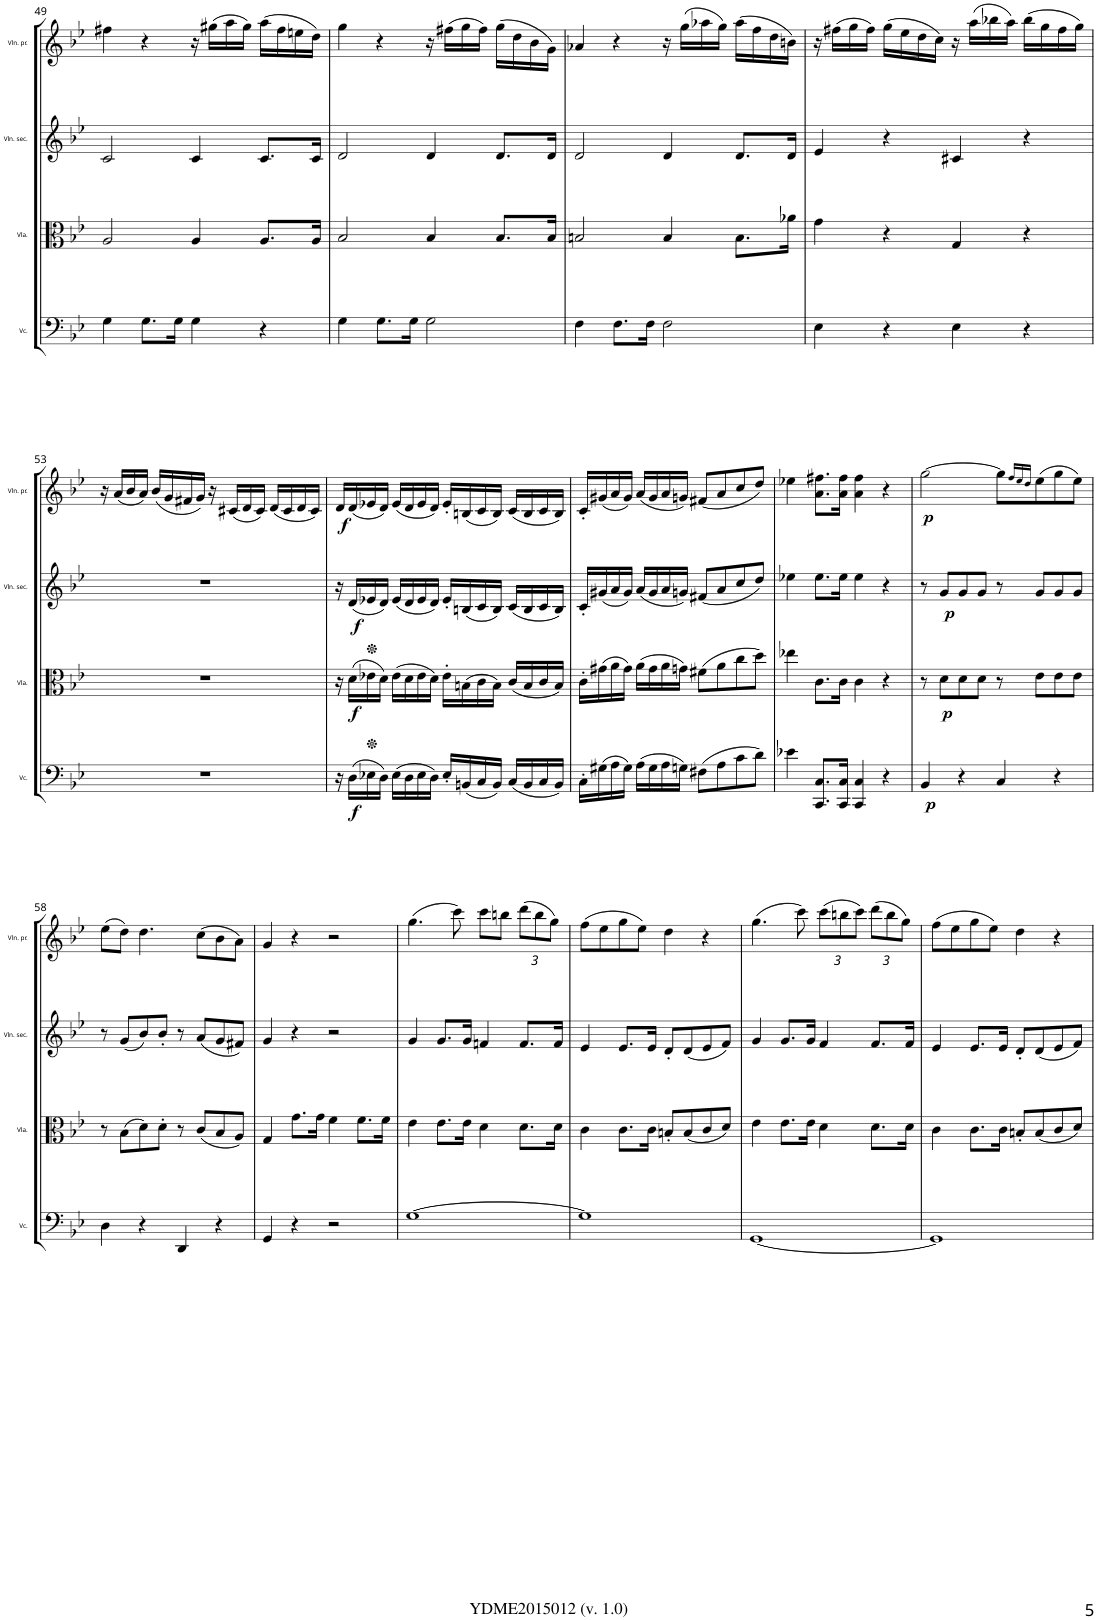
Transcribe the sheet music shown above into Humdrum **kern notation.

**kern	**dynam	**kern	**dynam	**kern	**dynam	**kern	**dynam
*part4	*part4	*part3	*part3	*part2	*part2	*part1	*part1
*staff4	*staff4	*staff3	*staff3	*staff2	*staff2	*staff1	*staff1
*I"Violoncelle	*	*I"Viola	*	*I"Violino secondo	*	*I"Violino primo	*
*I'Vc.	*	*I'Vla.	*	*I'Vln. sec.	*	*I'Vln. pr.	*
!!LO:PB:g=z
*clefF4	*	*clefC3	*	*clefG2	*	*clefG2	*
*k[b-e-]	*	*k[b-e-]	*	*k[b-e-]	*	*k[b-e-]	*
*B-:	*	*B-:	*	*B-:	*	*B-:	*
*M2/2	*	*M2/2	*	*M2/2	*	*M2/2	*
*met(c|)	*	*met(c|)	*	*met(c|)	*	*met(c|)	*
=49	=49	=49	=49	=49	=49	=49	=49
4G\	.	2A/	.	2c/	.	4ff#X\	.
8.G\L	.	.	.	.	.	4r	.
16G\Jk	.	.	.	.	.	.	.
4G\	.	4A/	.	4c/	.	16r	.
.	.	.	.	.	.	(16gg#X\LL	.
.	.	.	.	.	.	16aa\	.
.	.	.	.	.	.	16gg#\JJ)	.
4r	.	8.A/L	.	8.c/L	.	(16aa\LL	.
.	.	.	.	.	.	16ff#\	.
.	.	.	.	.	.	16een\	.
.	.	16A/Jk	.	16c/Jk	.	16dd\JJ)	.
=50	=50	=50	=50	=50	=50	=50	=50
4G\	.	2B-/	.	2d/	.	4gg\	.
8.G\L	.	.	.	.	.	4r	.
16G\Jk	.	.	.	.	.	.	.
2G\	.	4B-/	.	4d/	.	16r	.
.	.	.	.	.	.	(16ff#X\LL	.
.	.	.	.	.	.	16gg\	.
.	.	.	.	.	.	16ff#\JJ)	.
.	.	8.B-/L	.	8.d/L	.	(16gg\LL	.
.	.	.	.	.	.	16dd\	.
.	.	.	.	.	.	16b-\	.
.	.	16B-/Jk	.	16d/Jk	.	16g\JJ)	.
=51	=51	=51	=51	=51	=51	=51	=51
4F\	.	2Bn/	.	2d/	.	4a-X/	.
8.F\L	.	.	.	.	.	4r	.
16F\Jk	.	.	.	.	.	.	.
2F\	.	4B/	.	4d/	.	16r	.
.	.	.	.	.	.	(16gg\LL	.
.	.	.	.	.	.	16aa-X\	.
.	.	.	.	.	.	16gg\JJ)	.
.	.	8.B\L	.	8.d/L	.	(16aa-\LL	.
.	.	.	.	.	.	16ff\	.
.	.	.	.	.	.	16dd\	.
.	.	16a-X\Jk	.	16d/Jk	.	16bn\JJ)	.
=52	=52	=52	=52	=52	=52	=52	=52
4E-\	.	4g\	.	4e-/	.	16r	.
.	.	.	.	.	.	(16ff#X\LL	.
.	.	.	.	.	.	16gg\	.
.	.	.	.	.	.	16ff#\JJ)	.
4r	.	4r	.	4r	.	(16gg\LL	.
.	.	.	.	.	.	16ee-\	.
.	.	.	.	.	.	16dd\	.
.	.	.	.	.	.	16cc\JJ)	.
4E-\	.	4G/	.	4c#X/	.	16r	.
.	.	.	.	.	.	(16aa\LL	.
.	.	.	.	.	.	16bb-X\	.
.	.	.	.	.	.	16aa\JJ)	.
4r	.	4r	.	4r	.	(16bb-\LL	.
.	.	.	.	.	.	16gg\	.
.	.	.	.	.	.	16ff#\	.
.	.	.	.	.	.	16gg\JJ)	.
!!LO:LB:g=z
=53	=53	=53	=53	=53	=53	=53	=53
1r	.	1r	.	1r	.	16r	.
.	.	.	.	.	.	(16a/LL	.
.	.	.	.	.	.	16b-/	.
.	.	.	.	.	.	16a/JJ)	.
.	.	.	.	.	.	(16b-/LL	.
.	.	.	.	.	.	16g/	.
.	.	.	.	.	.	16f#X/	.
.	.	.	.	.	.	16g/JJ)	.
.	.	.	.	.	.	16r	.
.	.	.	.	.	.	(16c#X/LL	.
.	.	.	.	.	.	16d/	.
.	.	.	.	.	.	16c#/JJ)	.
.	.	.	.	.	.	(16d/LL	.
.	.	.	.	.	.	16c#/	.
.	.	.	.	.	.	16d/	.
.	.	.	.	.	.	16c#/JJ)	.
=54	=54	=54	=54	=54	=54	=54	=54
!	!	!	!	!	!	!	!LO:DY:b
16r	.	16r	.	16r	.	16d/LL	f
!	!LO:DY:b	!	!LO:DY:b	!	!LO:DY:b	!	!
(16D\LL	f	(16d\LL	f	(16d/LL	f	(16d/	.
16E-X\	.	16e-X\	.	16e-X/	.	16e-X/	.
16D\JJ)	.	16d\JJ)	.	16d/JJ)	.	16d/JJ)	.
(16E-\LL	.	(16e-\LL	.	(16e-/LL	.	(16e-/LL	.
16D\	.	16d\	.	16d/	.	16d/	.
16E-\	.	16e-\	.	16e-/	.	16e-/	.
16D\JJ)	.	16d\JJ)	.	16d/JJ)	.	16d/JJ)	.
16E-'/LL	.	16e-'\LL	.	16e-'/LL	.	16e-'/LL	.
(16BBn/	.	(16Bn\	.	(16Bn/	.	(16Bn/	.
16C/	.	16c\	.	16c/	.	16c/	.
16BB/JJ)	.	16B\JJ)	.	16B/JJ)	.	16B/JJ)	.
(16C/LL	.	(16c/LL	.	(16c/LL	.	(16c/LL	.
16BB/	.	16B/	.	16B/	.	16B/	.
16C/	.	16c/	.	16c/	.	16c/	.
16BB/JJ)	.	16B/JJ)	.	16B/JJ)	.	16B/JJ)	.
=55	=55	=55	=55	=55	=55	=55	=55
16C'\LL	.	16c'\LL	.	16c'/LL	.	16c'/LL	.
(16G#X\	.	(16g#X\	.	(16g#X/	.	(16g#X/	.
16A\	.	16a\	.	16a/	.	16a/	.
16G#\JJ)	.	16g#\JJ)	.	16g#/JJ)	.	16g#/JJ)	.
(16A\LL	.	(16a\LL	.	(16a/LL	.	(16a/LL	.
16G#\	.	16g#\	.	16g#/	.	16g#/	.
16A\	.	16a\	.	16a/	.	16a/	.
16Gn\JJ)	.	16gn\JJ)	.	16gn/JJ)	.	16gn/JJ)	.
(8F#X\L	.	(8f#X\L	.	(8f#X/L	.	(8f#X/L	.
8A\	.	8a\	.	8a/	.	8a/	.
8c\	.	8cc\	.	8cc/	.	8cc/	.
8d\J)	.	8dd\J)	.	8dd/J)	.	8dd/J)	.
=56	=56	=56	=56	=56	=56	=56	=56
4e-X\	.	4ee-X\	.	4ee-X\	.	4ee-X\	.
8.CC/ 8.C/L	.	8.c\L	.	8.ee-\L	.	8.a\ 8.ff#X\L	.
16CC/ 16C/Jk	.	16c\Jk	.	16ee-\Jk	.	16a\ 16ff#\Jk	.
4CC/ 4C/	.	4c\	.	4ee-\	.	4a\ 4ff#\	.
4r	.	4r	.	4r	.	4r	.
=57	=57	=57	=57	=57	=57	=57	=57
!	!LO:DY:b	!	!	!	!	!	!LO:DY:b
4BB-/	p	8r	.	8r	.	[2gg\	p
!	!	!	!LO:DY:b	!	!LO:DY:b	!	!
.	.	8d\L	p	8g/L	p	.	.
4r	.	8d\	.	8g/	.	.	.
.	.	8d\J	.	8g/J	.	.	.
4C/	.	8r	.	8r	.	8gg\L]	.
.	.	.	.	.	.	16qff/LL	.
.	.	.	.	.	.	16qee-/	.
.	.	.	.	.	.	16qdd/JJ	.
.	.	8e-\L	.	8g/L	.	(8ee-\	.
4r	.	8e-\	.	8g/	.	8gg\	.
.	.	8e-\J	.	8g/J	.	8ee-\J)	.
!!LO:LB:g=z
=58	=58	=58	=58	=58	=58	=58	=58
4D\	.	8r	.	8r	.	(8ee-\L	.
.	.	(8B-\L	.	(8g/L	.	8dd\J)	.
4r	.	8d\)	.	8b-/)	.	4.dd\	.
.	.	8d'\J	.	8b-'/J	.	.	.
4DD/	.	8r	.	8r	.	.	.
.	.	(8c/L	.	(8a/L	.	(8cc\L	.
4r	.	8B-/	.	8g/	.	8b-\	.
.	.	8A/J)	.	8f#X/J)	.	8a\J)	.
=59	=59	=59	=59	=59	=59	=59	=59
4GG/	.	4G/	.	4g/	.	4g/	.
4r	.	8.g\L	.	4r	.	4r	.
.	.	16g\Jk	.	.	.	.	.
2r	.	4f\	.	2r	.	2r	.
.	.	8.f\L	.	.	.	.	.
.	.	16f\Jk	.	.	.	.	.
=60	=60	=60	=60	=60	=60	=60	=60
[1G	.	4e-\	.	4g/	.	(4.gg\	.
.	.	8.e-\L	.	8.g/L	.	.	.
.	.	.	.	.	.	8ccc\)	.
.	.	16e-\Jk	.	16g/Jk	.	.	.
.	.	4d\	.	4fn/	.	8ccc\L	.
.	.	.	.	.	.	8bbn\J	.
*	*	*	*	*	*	*Xbrackettup	*
.	.	8.d\L	.	8.f/L	.	(12ddd\L	.
.	.	.	.	.	.	12bb\	.
.	.	.	.	.	.	12gg\J)	.
.	.	16d\Jk	.	16f/Jk	.	.	.
=61	=61	=61	=61	=61	=61	=61	=61
1G]	.	4c\	.	4e-/	.	(8ff\L	.
.	.	.	.	.	.	8ee-\	.
.	.	8.c\L	.	8.e-/L	.	8gg\	.
.	.	.	.	.	.	8ee-\J)	.
.	.	16c\Jk	.	16e-/Jk	.	.	.
.	.	8Bn'/L	.	8d'/L	.	4dd\	.
.	.	(8B/	.	(8d/	.	.	.
.	.	8c/	.	8e-/	.	4r	.
.	.	8d/J)	.	8f/J)	.	.	.
=62	=62	=62	=62	=62	=62	=62	=62
[1GG	.	4e-\	.	4g/	.	(4.gg\	.
.	.	8.e-\L	.	8.g/L	.	.	.
.	.	.	.	.	.	8ccc\)	.
.	.	16e-\Jk	.	16g/Jk	.	.	.
.	.	4d\	.	4f/	.	(12ccc\L	.
.	.	.	.	.	.	12bbn\	.
.	.	.	.	.	.	12ccc\J)	.
.	.	8.d\L	.	8.f/L	.	(12ddd\L	.
.	.	.	.	.	.	12bb\	.
.	.	.	.	.	.	12gg\J)	.
.	.	16d\Jk	.	16f/Jk	.	.	.
=63	=63	=63	=63	=63	=63	=63	=63
1GG]	.	4c\	.	4e-/	.	(8ff\L	.
.	.	.	.	.	.	8ee-\	.
.	.	8.c\L	.	8.e-/L	.	8gg\	.
.	.	.	.	.	.	8ee-\J)	.
.	.	16c\Jk	.	16e-/Jk	.	.	.
.	.	8Bn'/L	.	8d'/L	.	4dd\	.
.	.	(8B/	.	(8d/	.	.	.
.	.	8c/	.	8e-/	.	4r	.
.	.	8d/J)	.	8f/J)	.	.	.
=	=	=	=	=	=	=	=
*-	*-	*-	*-	*-	*-	*-	*-
